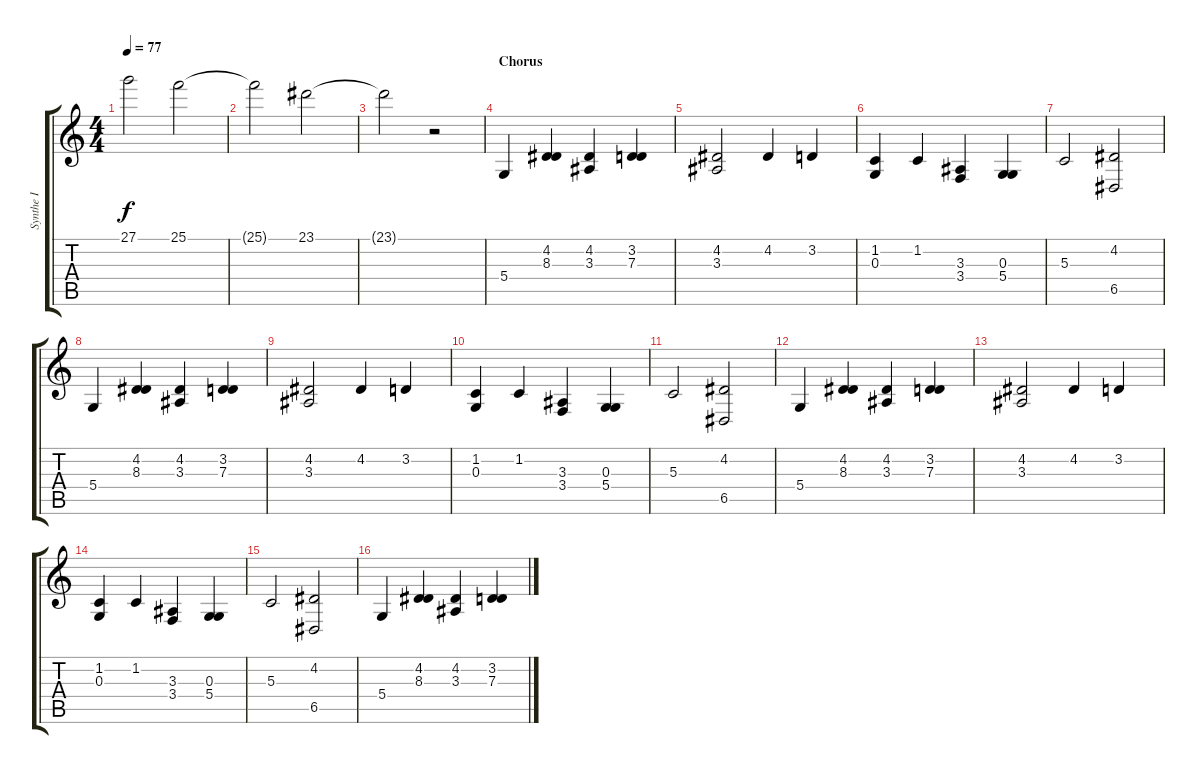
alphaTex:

\track ("Synthe I" "Synthe I") {instrument synthstrings1}
\staff {score tabs}
\tuning (E4 B3 G3 D3 A2 E2) {hide}
\ts (4 4)
\tempo 77
\clef g2
\ks c
27.1.2{dy f} 25.1.2 |
25.1{t}.2 23.1.2 |
23.1{t}.2 r.2 |
\section ("" "Chorus")
5.4.4 (4.2 8.3).4 (4.2 3.3).4 (3.2 7.3).4 |
(4.2 3.3).2 4.2.4 3.2.4 |
(1.2 0.3).4 1.2.4 (3.3 3.4).4 (0.3 5.4).4 |
5.3.2 (4.2 6.5).2 |
5.4.4 (4.2 8.3).4 (4.2 3.3).4 (3.2 7.3).4 |
(4.2 3.3).2 4.2.4 3.2.4 |
(1.2 0.3).4 1.2.4 (3.3 3.4).4 (0.3 5.4).4 |
5.3.2 (4.2 6.5).2 |
5.4.4 (4.2 8.3).4 (4.2 3.3).4 (3.2 7.3).4 |
(4.2 3.3).2 4.2.4 3.2.4 |
(1.2 0.3).4 1.2.4 (3.3 3.4).4 (0.3 5.4).4 |
5.3.2 (4.2 6.5).2 |
5.4.4 (4.2 8.3).4 (4.2 3.3).4 (3.2 7.3).4
